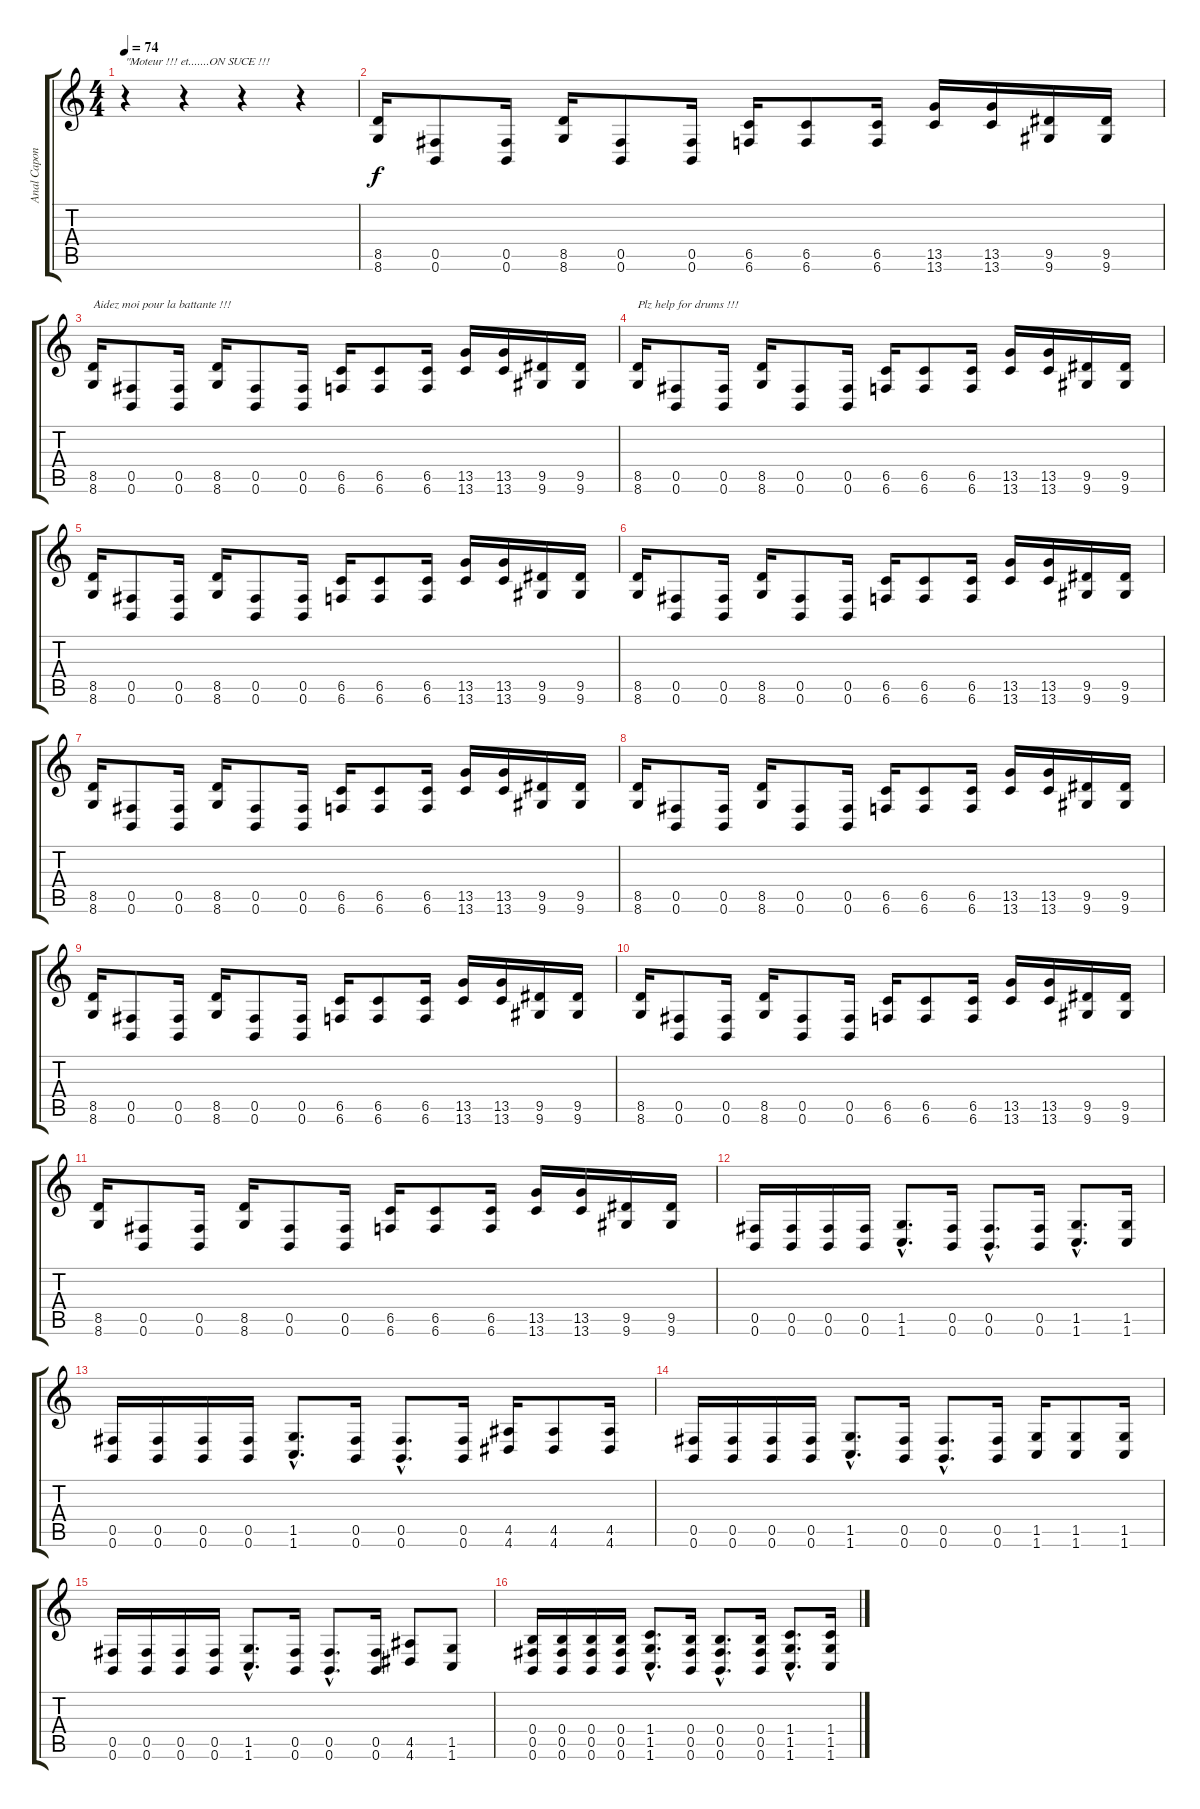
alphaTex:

\track ("Anal Capone" "Anal Capon") {instrument distortionguitar}
\staff {score tabs}
\tuning (Db4 Ab3 E3 B2 Gb2 B1) {hide}
\ts (4 4)
\tempo 74
\clef g2
\ks c
r.4{txt "\"Moteur !!! et.......ON SUCE !!!" dy f instrument distortionguitar} r.4 r.4 r.4 |
(8.5 8.6).16{volume 6} (0.5 0.6).8 (0.5 0.6).16 (8.5 8.6).16 (0.5 0.6).8 (0.5 0.6).16 (6.5 6.6).16 (6.5 6.6).8 (6.5 6.6).16 (13.5 13.6).16 (13.5 13.6).16 (9.5 9.6).16 (9.5 9.6).16 |
(8.5 8.6).16{txt "Aidez moi pour la battante !!!"} (0.5 0.6).8 (0.5 0.6).16 (8.5 8.6).16 (0.5 0.6).8 (0.5 0.6).16 (6.5 6.6).16 (6.5 6.6).8 (6.5 6.6).16 (13.5 13.6).16 (13.5 13.6).16 (9.5 9.6).16 (9.5 9.6).16 |
(8.5 8.6).16{txt "Plz help for drums !!!" volume 10} (0.5 0.6).8 (0.5 0.6).16 (8.5 8.6).16 (0.5 0.6).8 (0.5 0.6).16 (6.5 6.6).16 (6.5 6.6).8 (6.5 6.6).16 (13.5 13.6).16 (13.5 13.6).16 (9.5 9.6).16 (9.5 9.6).16 |
(8.5 8.6).16{txt ""} (0.5 0.6).8 (0.5 0.6).16 (8.5 8.6).16 (0.5 0.6).8 (0.5 0.6).16 (6.5 6.6).16 (6.5 6.6).8 (6.5 6.6).16 (13.5 13.6).16 (13.5 13.6).16 (9.5 9.6).16 (9.5 9.6).16 |
(8.5 8.6).16 (0.5 0.6).8 (0.5 0.6).16 (8.5 8.6).16 (0.5 0.6).8 (0.5 0.6).16 (6.5 6.6).16 (6.5 6.6).8 (6.5 6.6).16 (13.5 13.6).16 (13.5 13.6).16 (9.5 9.6).16 (9.5 9.6).16 |
(8.5 8.6).16 (0.5 0.6).8 (0.5 0.6).16 (8.5 8.6).16 (0.5 0.6).8 (0.5 0.6).16 (6.5 6.6).16 (6.5 6.6).8 (6.5 6.6).16 (13.5 13.6).16 (13.5 13.6).16 (9.5 9.6).16 (9.5 9.6).16 |
(8.5 8.6).16 (0.5 0.6).8 (0.5 0.6).16 (8.5 8.6).16 (0.5 0.6).8 (0.5 0.6).16 (6.5 6.6).16 (6.5 6.6).8 (6.5 6.6).16 (13.5 13.6).16 (13.5 13.6).16 (9.5 9.6).16 (9.5 9.6).16 |
(8.5 8.6).16 (0.5 0.6).8 (0.5 0.6).16 (8.5 8.6).16 (0.5 0.6).8 (0.5 0.6).16 (6.5 6.6).16 (6.5 6.6).8 (6.5 6.6).16 (13.5 13.6).16 (13.5 13.6).16 (9.5 9.6).16 (9.5 9.6).16 |
(8.5 8.6).16 (0.5 0.6).8 (0.5 0.6).16 (8.5 8.6).16 (0.5 0.6).8 (0.5 0.6).16 (6.5 6.6).16 (6.5 6.6).8 (6.5 6.6).16 (13.5 13.6).16 (13.5 13.6).16 (9.5 9.6).16 (9.5 9.6).16 |
(8.5 8.6).16 (0.5 0.6).8 (0.5 0.6).16 (8.5 8.6).16 (0.5 0.6).8 (0.5 0.6).16 (6.5 6.6).16 (6.5 6.6).8 (6.5 6.6).16 (13.5 13.6).16 (13.5 13.6).16 (9.5 9.6).16 (9.5 9.6).16 |
(0.5 0.6).16 (0.5 0.6).16 (0.5 0.6).16 (0.5 0.6).16 (1.5{hac} 1.6{hac}).8{d} (0.5 0.6).16 (0.5{hac} 0.6{hac}).8{d} (0.5 0.6).16 (1.5{hac} 1.6{hac}).8{d} (1.5 1.6).16 |
(0.5 0.6).16 (0.5 0.6).16 (0.5 0.6).16 (0.5 0.6).16 (1.5{hac} 1.6{hac}).8{d} (0.5 0.6).16 (0.5{hac} 0.6{hac}).8{d} (0.5 0.6).16 (4.5 4.6).16 (4.5 4.6).8 (4.5 4.6).16 |
(0.5 0.6).16 (0.5 0.6).16 (0.5 0.6).16 (0.5 0.6).16 (1.5{hac} 1.6{hac}).8{d} (0.5 0.6).16 (0.5{hac} 0.6{hac}).8{d} (0.5 0.6).16 (1.5 1.6).16 (1.5 1.6).8 (1.5 1.6).16 |
(0.5 0.6).16 (0.5 0.6).16 (0.5 0.6).16 (0.5 0.6).16 (1.5{hac} 1.6{hac}).8{d} (0.5 0.6).16 (0.5{hac} 0.6{hac}).8{d} (0.5 0.6).16 (4.5 4.6).8 (1.5 1.6).8 |
(0.4 0.5 0.6).16 (0.4 0.5 0.6).16 (0.4 0.5 0.6).16 (0.4 0.5 0.6).16 (1.4{hac} 1.5{hac} 1.6{hac}).8{d} (0.4 0.5 0.6).16 (0.4{hac} 0.5{hac} 0.6{hac}).8{d} (0.4 0.5 0.6).16 (1.4{hac} 1.5{hac} 1.6{hac}).8{d} (1.4 1.5 1.6).16
